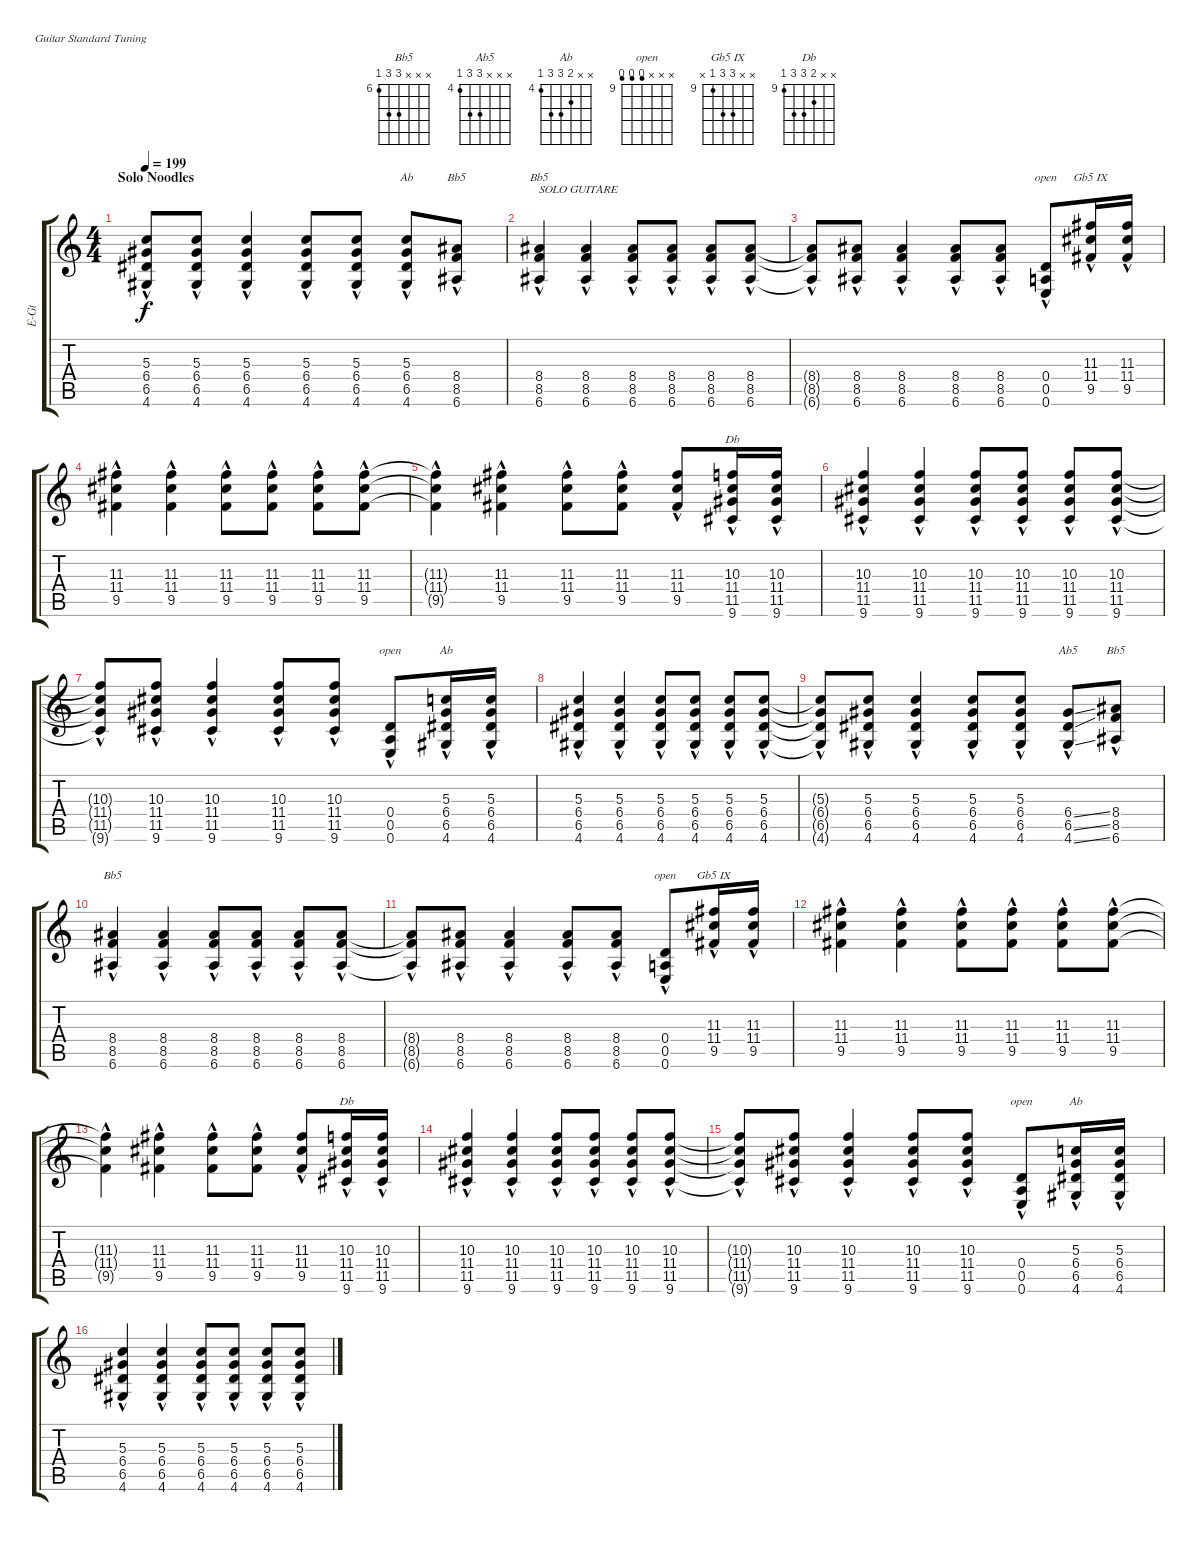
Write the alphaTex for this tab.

\track ("Guitar 2: Overdrive" "E-Gt") {instrument overdrivenguitar}
\staff {score tabs}
\tuning (E4 B3 G3 D3 A2 E2)
\chord ("Bb5" x x x 8 8 6) {firstfret 6}
\chord ("Ab5" x x x 6 6 4) {firstfret 4}
\chord ("Ab" x x 5 6 6 4) {firstfret 4}
\chord ("open" x x x 8 8 8) {firstfret 9}
\chord ("Gb5 IX" x x 11 11 9 x) {firstfret 9}
\chord ("Db" x x 10 11 11 9) {firstfret 9}
\ts (4 4)
\section ("" "Solo Noodles")
\tempo 199
\clef g2
\ks c
(5.3{hac t} 6.4{hac t} 6.5{hac t} 4.6{hac t}).8{dy f} (5.3{hac} 6.4{hac} 6.5{hac} 4.6{hac}).8 (5.3{hac} 6.4{hac} 6.5{hac} 4.6{hac}).4 (5.3{hac} 6.4{hac} 6.5{hac} 4.6{hac}).8 (5.3{hac} 6.4{hac} 6.5{hac} 4.6{hac}).8 (5.3{hac} 6.4{hac} 6.5{hac} 4.6{hac}).8{ch "Ab"} (8.4{hac} 8.5{hac} 6.6{hac}).8{ch "Bb5"} |
(8.4{hac} 8.5{hac} 6.6{hac}).4{ch "Bb5" txt "SOLO GUITARE"} (8.4{hac} 8.5{hac} 6.6{hac}).4 (8.4{hac} 8.5{hac} 6.6{hac}).8 (8.4{hac} 8.5{hac} 6.6{hac}).8 (8.4{hac} 8.5{hac} 6.6{hac}).8 (8.4{hac} 8.5{hac} 6.6{hac}).8 |
(8.4{hac t} 8.5{hac t} 6.6{hac t}).8 (8.4{hac} 8.5{hac} 6.6{hac}).8 (8.4{hac} 8.5{hac} 6.6{hac}).4 (8.4{hac} 8.5{hac} 6.6{hac}).8 (8.4{hac} 8.5{hac} 6.6{hac}).8 (0.4{hac} 0.5{hac} 0.6{hac}).8{ch "open"} (11.3{hac} 11.4{hac} 9.5{hac}).16{ch "Gb5 IX"} (11.3{hac} 11.4{hac} 9.5{hac}).16 |
(11.3{hac} 11.4{hac} 9.5{hac}).4 (11.3{hac} 11.4{hac} 9.5{hac}).4 (11.3{hac} 11.4{hac} 9.5{hac}).8 (11.3{hac} 11.4{hac} 9.5{hac}).8 (11.3{hac} 11.4{hac} 9.5{hac}).8 (11.3{hac} 11.4{hac} 9.5{hac}).8 |
(11.3{hac t} 11.4{hac t} 9.5{hac t}).4 (11.3{hac} 11.4{hac} 9.5{hac}).4 (11.3{hac} 11.4{hac} 9.5{hac}).8 (11.3{hac} 11.4{hac} 9.5{hac}).8 (11.3{hac} 11.4{hac} 9.5{hac}).8 (10.3{hac} 11.4{hac} 11.5{hac} 9.6{hac}).16{ch "Db"} (10.3{hac} 11.4{hac} 11.5{hac} 9.6{hac}).16 |
(10.3{hac} 11.4{hac} 11.5{hac} 9.6{hac}).4 (10.3{hac} 11.4{hac} 11.5{hac} 9.6{hac}).4 (10.3{hac} 11.4{hac} 11.5{hac} 9.6{hac}).8 (10.3{hac} 11.4{hac} 11.5{hac} 9.6{hac}).8 (10.3{hac} 11.4{hac} 11.5{hac} 9.6{hac}).8 (10.3{hac} 11.4{hac} 11.5{hac} 9.6{hac}).8 |
(10.3{hac t} 11.4{hac t} 11.5{hac t} 9.6{hac t}).8 (10.3{hac} 11.4{hac} 11.5{hac} 9.6{hac}).8 (10.3{hac} 11.4{hac} 11.5{hac} 9.6{hac}).4 (10.3{hac} 11.4{hac} 11.5{hac} 9.6{hac}).8 (10.3{hac} 11.4{hac} 11.5{hac} 9.6{hac}).8 (0.4{hac} 0.5{hac} 0.6{hac}).8{ch "open"} (5.3{hac} 6.4{hac} 6.5{hac} 4.6{hac}).16{ch "Ab"} (5.3{hac} 6.4{hac} 6.5{hac} 4.6{hac}).16 |
(5.3{hac} 6.4{hac} 6.5{hac} 4.6{hac}).4 (5.3{hac} 6.4{hac} 6.5{hac} 4.6{hac}).4 (5.3{hac} 6.4{hac} 6.5{hac} 4.6{hac}).8 (5.3{hac} 6.4{hac} 6.5{hac} 4.6{hac}).8 (5.3{hac} 6.4{hac} 6.5{hac} 4.6{hac}).8 (5.3{hac} 6.4{hac} 6.5{hac} 4.6{hac}).8 |
(5.3{hac t} 6.4{hac t} 6.5{hac t} 4.6{hac t}).8 (5.3{hac} 6.4{hac} 6.5{hac} 4.6{hac}).8 (5.3{hac} 6.4{hac} 6.5{hac} 4.6{hac}).4 (5.3{hac} 6.4{hac} 6.5{hac} 4.6{hac}).8 (5.3{hac} 6.4{hac} 6.5{hac} 4.6{hac}).8 (6.4{ss hac} 6.5{ss hac} 4.6{ss hac}).8{ch "Ab5"} (8.4{hac} 8.5{hac} 6.6{hac}).8{ch "Bb5"} |
(8.4{hac} 8.5{hac} 6.6{hac}).4{ch "Bb5"} (8.4{hac} 8.5{hac} 6.6{hac}).4 (8.4{hac} 8.5{hac} 6.6{hac}).8 (8.4{hac} 8.5{hac} 6.6{hac}).8 (8.4{hac} 8.5{hac} 6.6{hac}).8 (8.4{hac} 8.5{hac} 6.6{hac}).8 |
(8.4{hac t} 8.5{hac t} 6.6{hac t}).8 (8.4{hac} 8.5{hac} 6.6{hac}).8 (8.4{hac} 8.5{hac} 6.6{hac}).4 (8.4{hac} 8.5{hac} 6.6{hac}).8 (8.4{hac} 8.5{hac} 6.6{hac}).8 (0.4{hac} 0.5{hac} 0.6{hac}).8{ch "open"} (11.3{hac} 11.4{hac} 9.5{hac}).16{ch "Gb5 IX"} (11.3{hac} 11.4{hac} 9.5{hac}).16 |
(11.3{hac} 11.4{hac} 9.5{hac}).4 (11.3{hac} 11.4{hac} 9.5{hac}).4 (11.3{hac} 11.4{hac} 9.5{hac}).8 (11.3{hac} 11.4{hac} 9.5{hac}).8 (11.3{hac} 11.4{hac} 9.5{hac}).8 (11.3{hac} 11.4{hac} 9.5{hac}).8 |
(11.3{hac t} 11.4{hac t} 9.5{hac t}).4 (11.3{hac} 11.4{hac} 9.5{hac}).4 (11.3{hac} 11.4{hac} 9.5{hac}).8 (11.3{hac} 11.4{hac} 9.5{hac}).8 (11.3{hac} 11.4{hac} 9.5{hac}).8 (10.3{hac} 11.4{hac} 11.5{hac} 9.6{hac}).16{ch "Db"} (10.3{hac} 11.4{hac} 11.5{hac} 9.6{hac}).16 |
(10.3{hac} 11.4{hac} 11.5{hac} 9.6{hac}).4 (10.3{hac} 11.4{hac} 11.5{hac} 9.6{hac}).4 (10.3{hac} 11.4{hac} 11.5{hac} 9.6{hac}).8 (10.3{hac} 11.4{hac} 11.5{hac} 9.6{hac}).8 (10.3{hac} 11.4{hac} 11.5{hac} 9.6{hac}).8 (10.3{hac} 11.4{hac} 11.5{hac} 9.6{hac}).8 |
(10.3{hac t} 11.4{hac t} 11.5{hac t} 9.6{hac t}).8 (10.3{hac} 11.4{hac} 11.5{hac} 9.6{hac}).8 (10.3{hac} 11.4{hac} 11.5{hac} 9.6{hac}).4 (10.3{hac} 11.4{hac} 11.5{hac} 9.6{hac}).8 (10.3{hac} 11.4{hac} 11.5{hac} 9.6{hac}).8 (0.4{hac} 0.5{hac} 0.6{hac}).8{ch "open"} (5.3{hac} 6.4{hac} 6.5{hac} 4.6{hac}).16{ch "Ab"} (5.3{hac} 6.4{hac} 6.5{hac} 4.6{hac}).16 |
(5.3{hac} 6.4{hac} 6.5{hac} 4.6{hac}).4 (5.3{hac} 6.4{hac} 6.5{hac} 4.6{hac}).4 (5.3{hac} 6.4{hac} 6.5{hac} 4.6{hac}).8 (5.3{hac} 6.4{hac} 6.5{hac} 4.6{hac}).8 (5.3{hac} 6.4{hac} 6.5{hac} 4.6{hac}).8 (5.3{hac} 6.4{hac} 6.5{hac} 4.6{hac}).8
